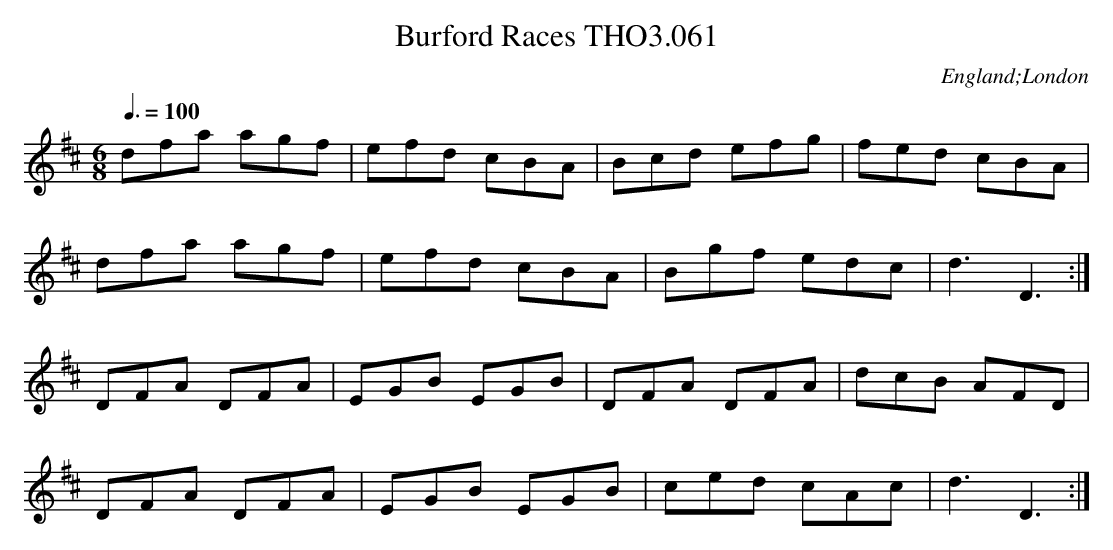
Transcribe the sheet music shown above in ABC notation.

X:1
T:Burford Races THO3.061
O:England;London
M:6/8
L:1/8
Q:3/8=100
K:D
dfa agf|efd cBA|Bcd efg|fed cBA|
dfa agf|efd cBA|Bgf edc|d3D3:|
DFA DFA|EGB EGB|DFA DFA|dcB AFD|
DFA DFA|EGB EGB|ced cAc|d3D3:|
